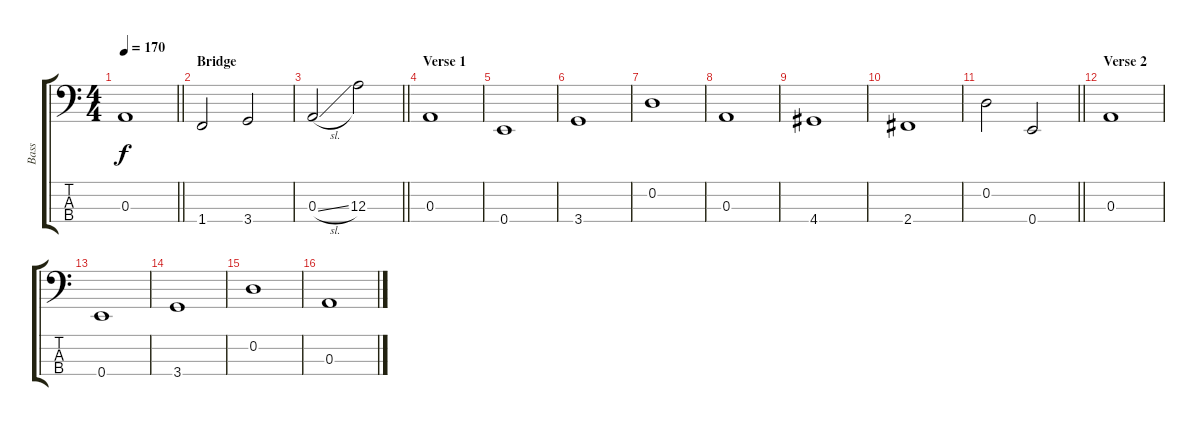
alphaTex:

\track ("Bass" "Bass") {instrument electricbassfinger}
\staff {score tabs}
\tuning (G2 D2 A1 E1) {hide}
\ts (4 4)
\tempo 170
\clef f4
\barLineRight lightlight
\ks c
0.3.1{dy f} |
\section ("" "Bridge")
1.4.2 3.4.2 |
\barLineRight lightlight
0.3{sl}.2 12.3.2 |
\section ("" "Verse 1")
0.3.1 |
0.4.1 |
3.4.1 |
0.2.1 |
0.3.1 |
4.4.1 |
2.4.1 |
\barLineRight lightlight
0.2.2 0.4.2 |
\section ("" "Verse 2")
0.3.1 |
0.4.1 |
3.4.1 |
0.2.1 |
0.3.1
